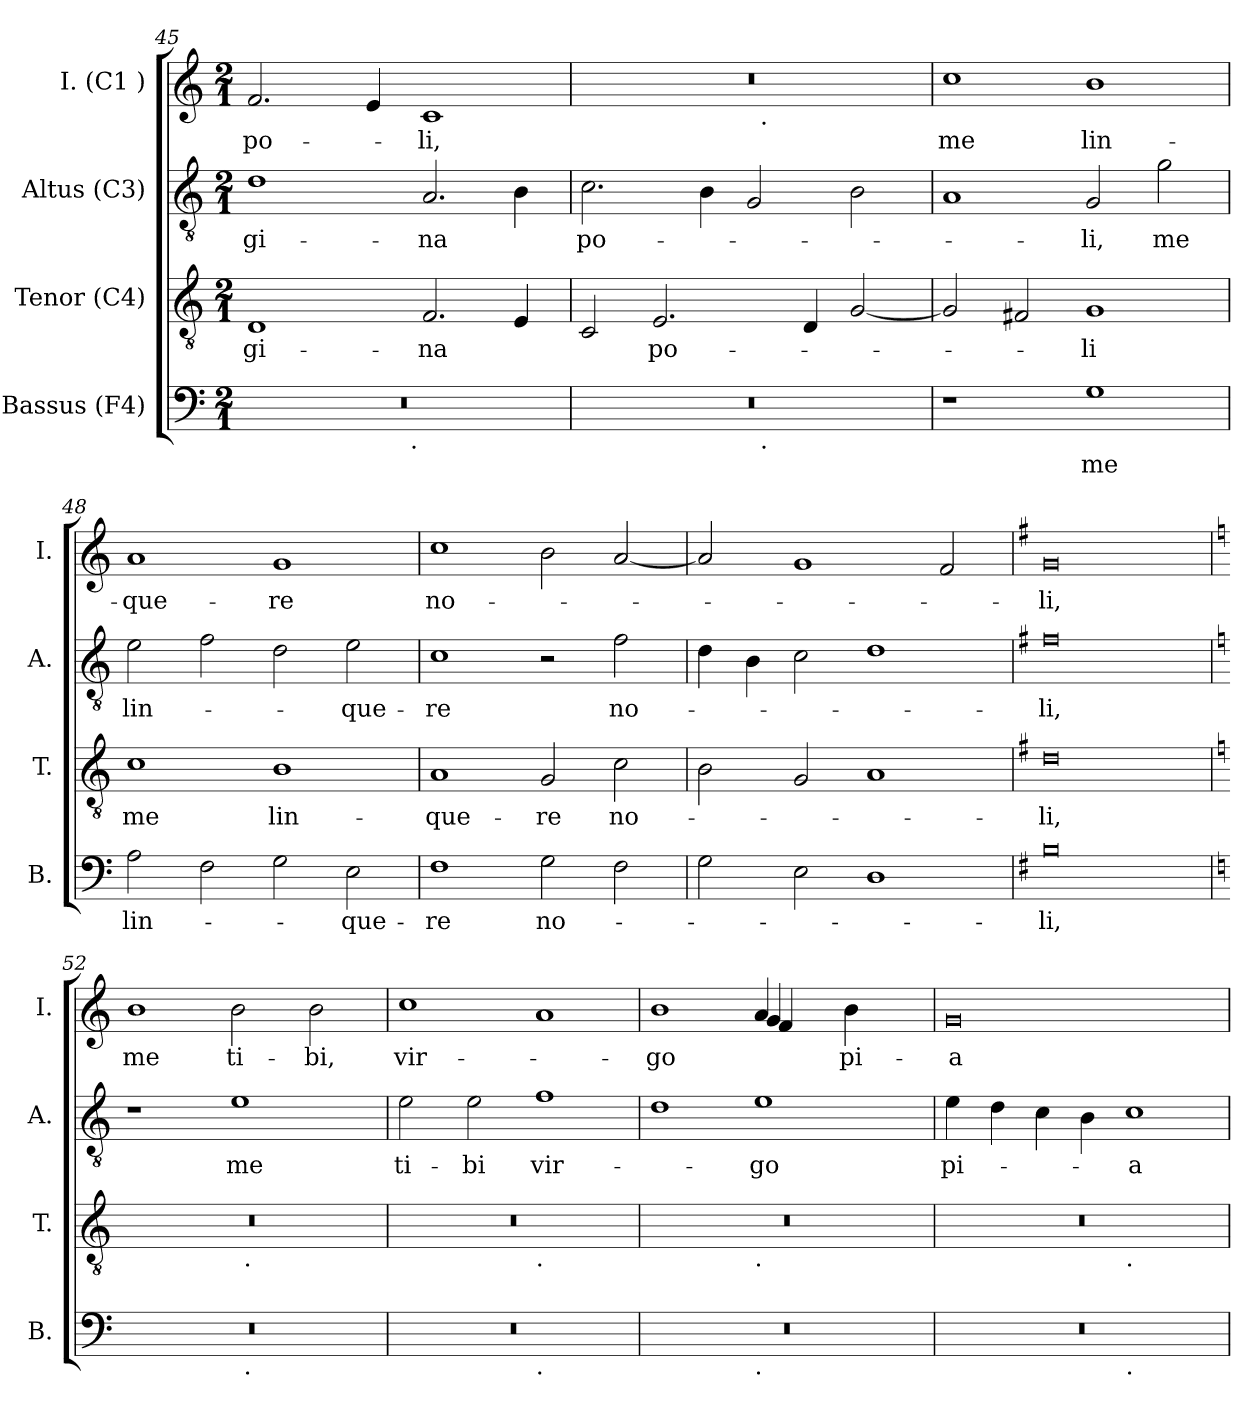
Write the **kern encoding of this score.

**kern	**text	**kern	**text	**kern	**text	**kern	**text
*part4	*part4	*part3	*part3	*part2	*part2	*part1	*part1
*staff4	*staff4	*staff3	*staff3	*staff2	*staff2	*staff1	*staff1
*I"Bassus (F4)	*	*I"Tenor (C4)	*	*I"Altus (C3)	*	*I"I. (C1 )	*
*I'B.	*	*I'T.	*	*I'A.	*	*I'I.	*
*clefF4	*	*clefGv2	*	*clefGv2	*	*clefG2	*
*k[]	*	*k[]	*	*k[]	*	*k[]	*
*C:	*	*C:	*	*C:	*	*C:	*
*M2/1	*	*M2/1	*	*M2/1	*	*M2/1	*
=45	=45	=45	=45	=45	=45	=45	=45
!	!	!	!LO:LY:b	!	!LO:LY:b	!	!LO:LY:b
*^	*	*	*	*	*	*	*
0r	2ryy	.	1D	-gi-	1d	-gi-	2.f/	po-
.	4...ryy	.	.	.	.	.	.	.
.	.	.	.	.	.	.	4e/	.
!	!LO:TX:b:t=.	!	!	!	!	!	!	!
.	1ryy	.	.	.	.	.	.	.
!	!	!	!	!LO:LY:b	!	!LO:LY:b	!	!LO:LY:b
.	.	.	2.F/	-na	2.A/	-na	1c	-li,
.	.	.	4E/	.	4B\	.	.	.
.	32ryy	.	.	.	.	.	.	.
!!LO:PB:g=z
=46	=46	=46	=46	=46	=46	=46	=46	=46
!	!	!	!	!	!	!LO:LY:b	!	!
*	*	*	*	*	*	*	*^	*
0r	1ryy	.	2C/	.	2.c\	po-	0r	1ryy	.
!	!	!	!	!LO:LY:b	!	!	!	!	!
.	.	.	2.E/	po-	.	.	.	.	.
.	.	.	.	.	4B\	.	.	.	.
.	32ryy	.	.	.	2G/	.	.	32ryy	.
!	!	!	!	!	!	!	!	!LO:TX:b:t=.	!
!	!LO:TX:b:t=.	!	!	!	!	!	!	!	!
.	2ryy	.	.	.	.	.	.	2ryy	.
.	.	.	4D/	.	.	.	.	.	.
.	.	.	[<2G/	.	2B\	.	.	.	.
.	4...ryy	.	.	.	.	.	.	4...ryy	.
=47	=47	=47	=47	=47	=47	=47	=47	=47	=47
!	!	!	!	!	!	!	!	!	!LO:LY:b
*v	*v	*	*	*	*	*	*v	*v	*
1r	.	2G/]	.	1A	.	1cc	me
.	.	2F#/	.	.	.	.	.
!	!LO:LY:b	!	!LO:LY:b:rj	!	!LO:LY:b	!	!LO:LY:b
1G	me	1G	-li	2G/	-li,	1b	lin-
!	!	!	!	!	!LO:LY:b	!	!
.	.	.	.	2g\	me	.	.
=48	=48	=48	=48	=48	=48	=48	=48
!	!LO:LY:b	!	!LO:LY:b	!	!LO:LY:b	!	!LO:LY:b
2A\	lin-	1c	me	2e\	lin-	1a	-que-
2F\	.	.	.	2f\	.	.	.
!	!	!	!LO:LY:b	!	!	!	!LO:LY:b
2G\	.	1B	lin-	2d\	.	1g	-re
!	!LO:LY:b	!	!	!	!LO:LY:b	!	!
2E\	-que-	.	.	2e\	-que-	.	.
=49	=49	=49	=49	=49	=49	=49	=49
!	!LO:LY:b	!	!LO:LY:b	!	!LO:LY:b	!	!LO:LY:b
1F	-re	1A	-que-	1c	-re	1cc	no-
!	!LO:LY:b	!	!LO:LY:b	!	!	!	!
2G\	no-	2G/	-re	2r	.	2b\	.
!	!	!	!LO:LY:b	!	!LO:LY:b	!	!
2F\	.	2c\	no-	2f\	no-	[<2a/	.
=50	=50	=50	=50	=50	=50	=50	=50
2G\	.	2B\	.	4d\	.	2a/]	.
.	.	.	.	4B\	.	.	.
2E\	.	2G/	.	2c\	.	1g	.
1D	.	1A	.	1d	.	.	.
.	.	.	.	.	.	2f/	.
=51	=51	=51	=51	=51	=51	=51	=51
*k[f#]	*	*k[f#]	*	*k[f#]	*	*k[f#]	*
*G:	*	*G:	*	*G:	*	*G:	*
!	!LO:LY:b:rj	!	!LO:LY:b:rj	!	!LO:LY:b:rj	!	!LO:LY:b:rj
0B	-li,	0d	-li,	0f#	-li,	0g	-li,
!!LO:LB:g=z
=52	=52	=52	=52	=52	=52	=52	=52
*k[]	*	*k[]	*	*k[]	*	*k[]	*
*C:	*	*C:	*	*C:	*	*C:	*
!	!	!	!	!	!	!	!LO:LY:b
*^	*	*^	*	*	*	*	*
0r	1ryy	.	0r	1ryy	.	1r	.	1b	me
!	!	!	!	!	!	!	!LO:LY:b	!	!LO:LY:b
.	32ryy	.	.	32ryy	.	1e	me	2b\	ti-
!	!	!	!	!LO:TX:b:t=.	!	!	!	!	!
!	!LO:TX:b:t=.	!	!	!	!	!	!	!	!
.	2ryy	.	.	2ryy	.	.	.	.	.
!	!	!	!	!	!	!	!	!	!LO:LY:b
.	.	.	.	.	.	.	.	2b\	-bi,
.	4...ryy	.	.	4...ryy	.	.	.	.	.
=53	=53	=53	=53	=53	=53	=53	=53	=53	=53
!	!	!	!	!	!	!	!LO:LY:b	!	!LO:LY:b
0r	1ryy	.	0r	1ryy	.	2e\	ti-	1cc	vir-
!	!	!	!	!	!	!	!LO:LY:b	!	!
.	.	.	.	.	.	2e\	-bi	.	.
!	!	!	!	!LO:TX:b:t=.	!	!	!	!	!
!	!LO:TX:b:t=.	!	!	!	!	!	!	!	!
!	!	!	!	!	!	!	!LO:LY:b	!	!
.	1ryy	.	.	1ryy	.	1f	vir-	1a	.
=54	=54	=54	=54	=54	=54	=54	=54	=54	=54
!	!	!	!	!	!	!	!	!	!LO:LY:b
*	*	*	*	*	*	*	*	*^	*
*	*	*	*	*	*	*	*	*	*^	*
*	*	*	*	*	*	*	*	*	*	*^	*
0r	1ryy	.	0r	1ryy	.	1d	.	1b	1ryy	1ryy	1ryy	-go
!	!	!	!	!LO:TX:b:t=.	!	!	!	!	!	!	!	!
!	!LO:TX:b:t=.	!	!	!	!	!	!	!	!	!	!	!
!	!	!	!	!	!	!	!LO:LY:b	!	!	!	!	!
.	1ryy	.	.	1ryy	.	1e	-go	2ryy	4a/	4g/	4f/	.
.	.	.	.	.	.	.	.	.	4ryy	4ryy	4ryy	.
!	!	!	!	!	!	!	!	!	!	!	!	!LO:LY:b
.	.	.	.	.	.	.	.	4b\	2ryy	2ryy	2ryy	pi-
.	.	.	.	.	.	.	.	4ryy	.	.	.	.
*	*	*	*	*	*	*	*	*v	*v	*v	*v	*
=55	=55	=55	=55	=55	=55	=55	=55	=55	=55
!	!	!	!	!	!	!	!LO:LY:b	!	!LO:LY:b:rj
0r	1ryy	.	0r	1ryy	.	4e\	pi-	0g	-a
.	.	.	.	.	.	4d\	.	.	.
.	.	.	.	.	.	4c\	.	.	.
.	.	.	.	.	.	4B\	.	.	.
!	!	!	!	!LO:TX:b:t=.	!	!	!	!	!
!	!LO:TX:b:t=.	!	!	!	!	!	!	!	!
!	!	!	!	!	!	!	!LO:LY:b:rj	!	!
.	1ryy	.	.	1ryy	.	1c	-a	.	.
*v	*v	*	*	*	*	*	*	*	*
*	*	*v	*v	*	*	*	*	*
=	=	=	=	=	=	=	=
*-	*-	*-	*-	*-	*-	*-	*-
